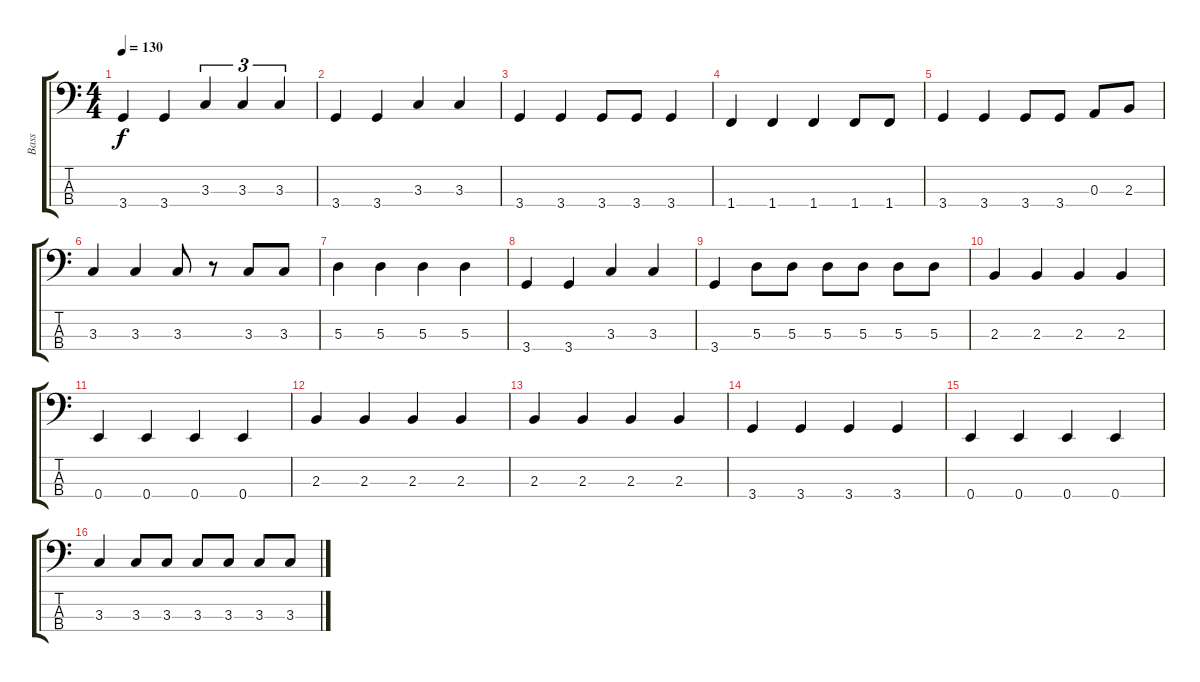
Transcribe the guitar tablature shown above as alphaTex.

\track ("Bass" "Bass") {instrument electricbassfinger}
\staff {score tabs}
\tuning (G2 D2 A1 E1) {hide}
\ts (4 4)
\tempo 130
\clef f4
\ks c
3.4.4{dy f} 3.4.4 3.3.4{tu (3 2)} 3.3.4{tu (3 2)} 3.3.4{tu (3 2)} |
3.4.4 3.4.4 3.3.4 3.3.4 |
3.4.4 3.4.4 3.4.8 3.4.8 3.4.4 |
1.4.4 1.4.4 1.4.4 1.4.8 1.4.8 |
3.4.4 3.4.4 3.4.8 3.4.8 0.3.8 2.3.8 |
3.3.4 3.3.4 3.3.8 r.8 3.3.8 3.3.8 |
5.3.4 5.3.4 5.3.4 5.3.4 |
3.4.4 3.4.4 3.3.4 3.3.4 |
3.4.4 5.3.8 5.3.8 5.3.8 5.3.8 5.3.8 5.3.8 |
2.3.4 2.3.4 2.3.4 2.3.4 |
0.4.4 0.4.4 0.4.4 0.4.4 |
2.3.4 2.3.4 2.3.4 2.3.4 |
2.3.4 2.3.4 2.3.4 2.3.4 |
3.4.4 3.4.4 3.4.4 3.4.4 |
0.4.4 0.4.4 0.4.4 0.4.4 |
3.3.4 3.3.8 3.3.8 3.3.8 3.3.8 3.3.8 3.3.8
